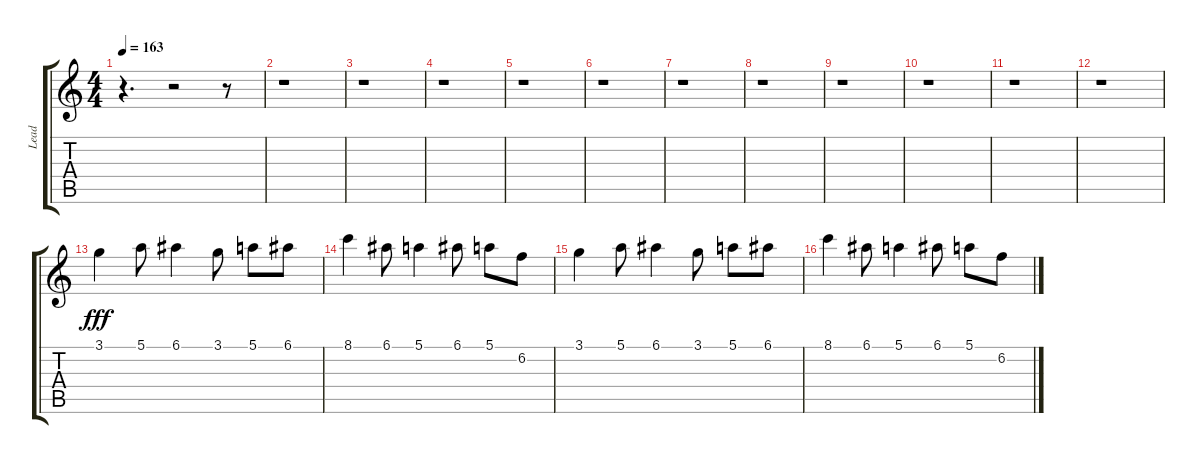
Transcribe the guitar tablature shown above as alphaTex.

\track ("Lead" "Lead") {instrument distortionguitar}
\staff {score tabs}
\tuning (E4 B3 G3 D3 A2 E2) {hide}
\ts (4 4)
\tempo 163
\clef g2
\ks c
r.4{d dy fff instrument distortionguitar} r.2{volume 6 balance 8} r.8 |
r.1 |
r.1 |
r.1 |
r.1 |
r.1 |
r.1 |
r.1 |
r.1 |
r.1 |
r.1 |
r.1 |
3.1.4{volume 12 instrument distortionguitar} 5.1.8 6.1.4 3.1.8 5.1.8 6.1.8 |
8.1.4 6.1.8 5.1.4 6.1.8 5.1.8 6.2.8 |
3.1.4 5.1.8 6.1.4 3.1.8 5.1.8 6.1.8 |
8.1.4 6.1.8 5.1.4 6.1.8 5.1.8 6.2.8
